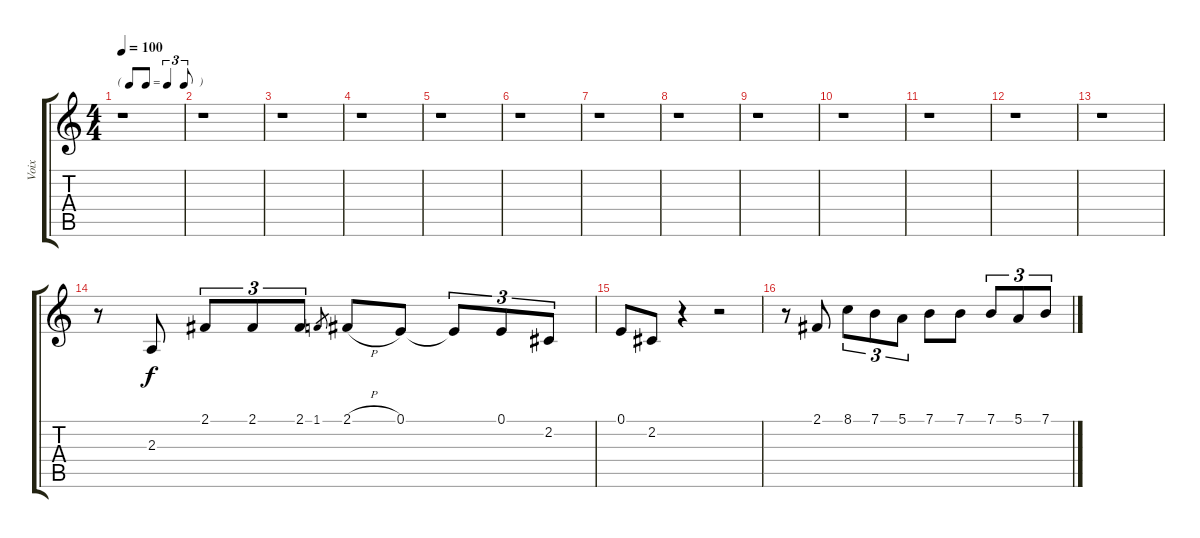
\track ("Voix" "Voix") {instrument lead6voice}
\staff {score tabs}
\tuning (E4 B3 G3 D3 A2 E2) {hide}
\ts (4 4)
\tf triplet8th
\tempo 100
\clef g2
\ks c
r.1{dy f} |
r.1 |
r.1 |
r.1 |
r.1 |
r.1 |
r.1 |
r.1 |
r.1 |
r.1 |
r.1 |
r.1 |
r.1 |
r.8 2.3.8 2.1.8{tu (3 2)} 2.1.8{tu (3 2)} 2.1.8{tu (3 2)} 1.1.8{gr} 2.1{h}.8 0.1.8 0.1{t}.8{tu (3 2)} 0.1.8{tu (3 2)} 2.2.8{tu (3 2)} |
0.1.8 2.2.8 r.4 r.2 |
r.8 2.1.8 8.1.8{tu (3 2)} 7.1.8{tu (3 2)} 5.1.8{tu (3 2)} 7.1.8 7.1.8 7.1.8{tu (3 2)} 5.1.8{tu (3 2)} 7.1{h}.8{tu (3 2)}
